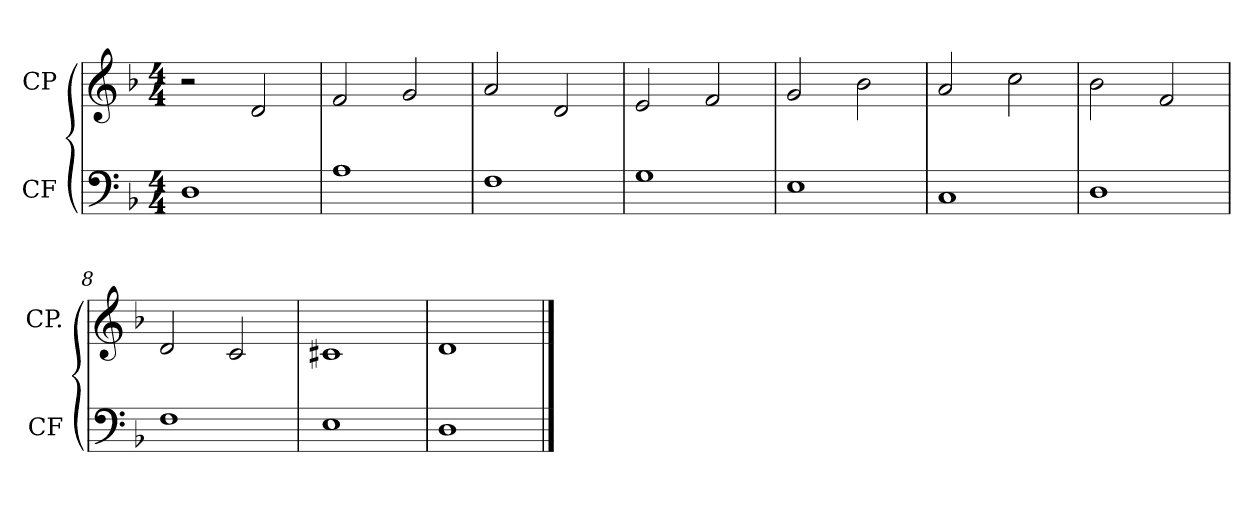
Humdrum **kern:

**kern	**kern
*part2	*part1
*staff2	*staff1
*I"CF	*I"CP
*I'CF	*I'CP.
*clefF4	*clefG2
*k[b-]	*k[b-]
*d:	*d:
*M4/4	*M4/4
=1	=1
1D	2r
.	2d/
=2	=2
1A	2f/
.	2g/
=3	=3
1F	2a/
.	2d/
=4	=4
1G	2e/
.	2f/
=5	=5
1E	2g/
.	2b-\
=6	=6
1C	2a/
.	2cc\
=7	=7
1D	2b-\
.	2f/
=8	=8
1F	2d/
.	2c/
=9	=9
1E	1c#X
=10	=10
1D	1d
==	==
*-	*-
